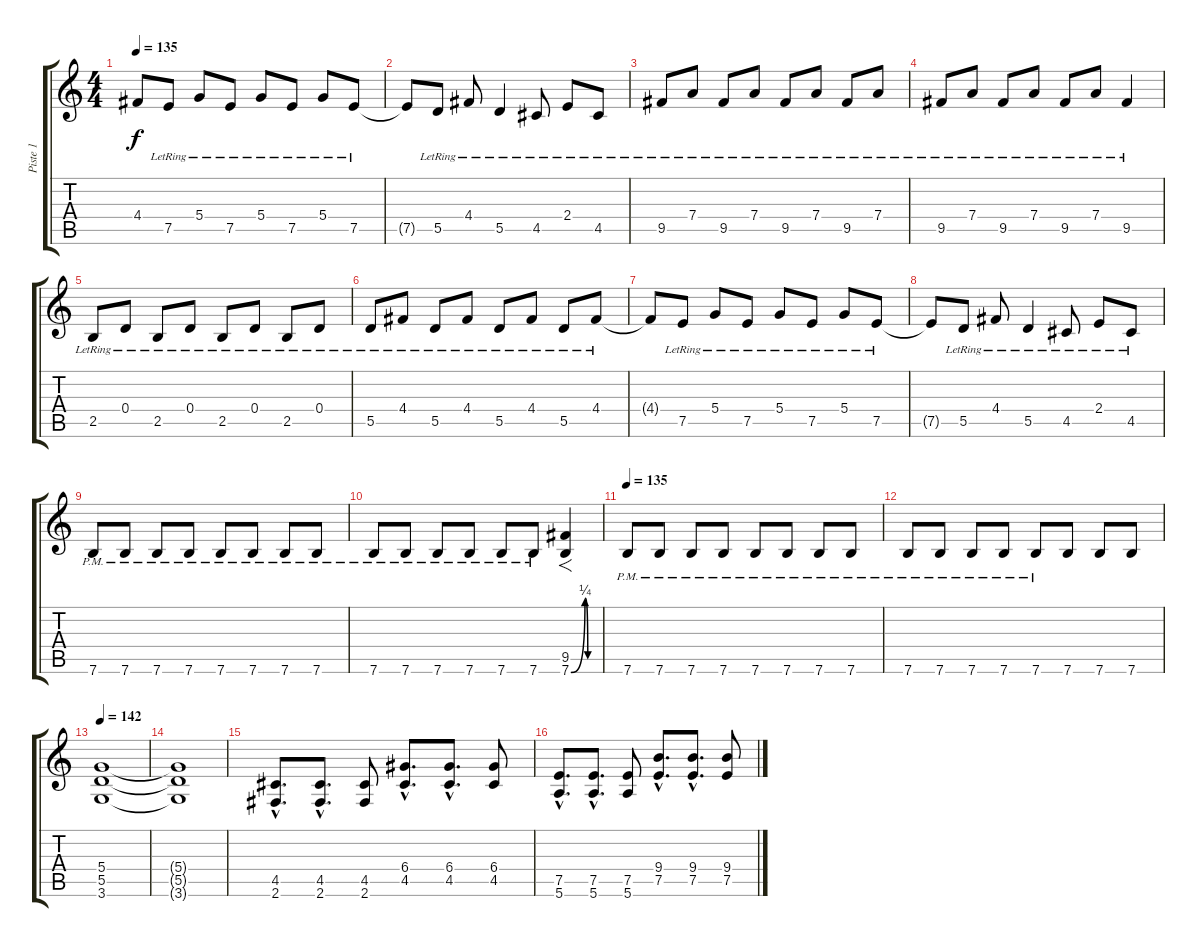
\track ("Piste 1" "Piste 1") {instrument distortionguitar}
\staff {score tabs}
\tuning (E4 B3 G3 D3 A2 E2) {hide}
\ts (4 4)
\tempo 135
\clef g2
\ks c
4.4{t}.8{dy f} 7.5{lr}.8 5.4{lr}.8 7.5{lr}.8 5.4{lr}.8 7.5{lr}.8 5.4{lr}.8 7.5{lr}.8 |
7.5{t}.8 5.5{lr}.8 4.4{lr}.8 5.5{lr}.4 4.5{lr}.8 2.4{lr}.8 4.5{lr}.8 |
9.5{lr}.8 7.4{lr}.8 9.5{lr}.8 7.4{lr}.8 9.5{lr}.8 7.4{lr}.8 9.5{lr}.8 7.4{lr}.8 |
9.5{lr}.8 7.4{lr}.8 9.5{lr}.8 7.4{lr}.8 9.5{lr}.8 7.4{lr}.8 9.5{lr}.4 |
2.5{lr}.8 0.4{lr}.8 2.5{lr}.8 0.4{lr}.8 2.5{lr}.8 0.4{lr}.8 2.5{lr}.8 0.4{lr}.8 |
5.5{lr}.8 4.4{lr}.8 5.5{lr}.8 4.4{lr}.8 5.5{lr}.8 4.4{lr}.8 5.5{lr}.8 4.4{lr}.8 |
4.4{t}.8 7.5{lr}.8 5.4{lr}.8 7.5{lr}.8 5.4{lr}.8 7.5{lr}.8 5.4{lr}.8 7.5{lr}.8 |
7.5{t}.8 5.5{lr}.8 4.4{lr}.8 5.5{lr}.4 4.5{lr}.8 2.4{lr}.8 4.5{lr}.8 |
7.6{pm}.8 7.6{pm}.8 7.6{pm}.8 7.6{pm}.8 7.6{pm}.8 7.6{pm}.8 7.6{pm}.8 7.6{pm}.8 |
7.6{pm}.8 7.6{pm}.8 7.6{pm}.8 7.6{pm}.8 7.6{pm}.8 7.6{pm}.8 (9.5 7.6{be (custom 0 0 30 1 36 0 60 0)}).4{f volume 9 instrument overdrivenguitar} |
\tempo 135
7.6{pm}.8{volume 9 instrument electricguitarjazz} 7.6{pm}.8 7.6{pm}.8 7.6{pm}.8 7.6{pm}.8 7.6{pm}.8 7.6{pm}.8 7.6{pm}.8 |
7.6{pm}.8 7.6{pm}.8 7.6{pm}.8 7.6{pm}.8 7.6{pm}.8 7.6.8 7.6.8 7.6.8 |
\tempo 142
(5.4 5.5 3.6).1{volume 13 balance 16 instrument distortionguitar} |
(5.4{t} 5.5{t} 3.6{t}).1 |
(4.5{hac} 2.6{hac}).8{d instrument distortionguitar} (4.5{hac} 2.6{hac}).8{d} (4.5 2.6).8 (6.4{hac} 4.5{hac}).8{d} (6.4{hac} 4.5{hac}).8{d} (6.4 4.5).8 |
(7.5{hac} 5.6{hac}).8{d} (7.5{hac} 5.6{hac}).8{d} (7.5 5.6).8 (9.4{hac} 7.5{hac}).8{d} (9.4{hac} 7.5{hac}).8{d} (9.4 7.5).8
